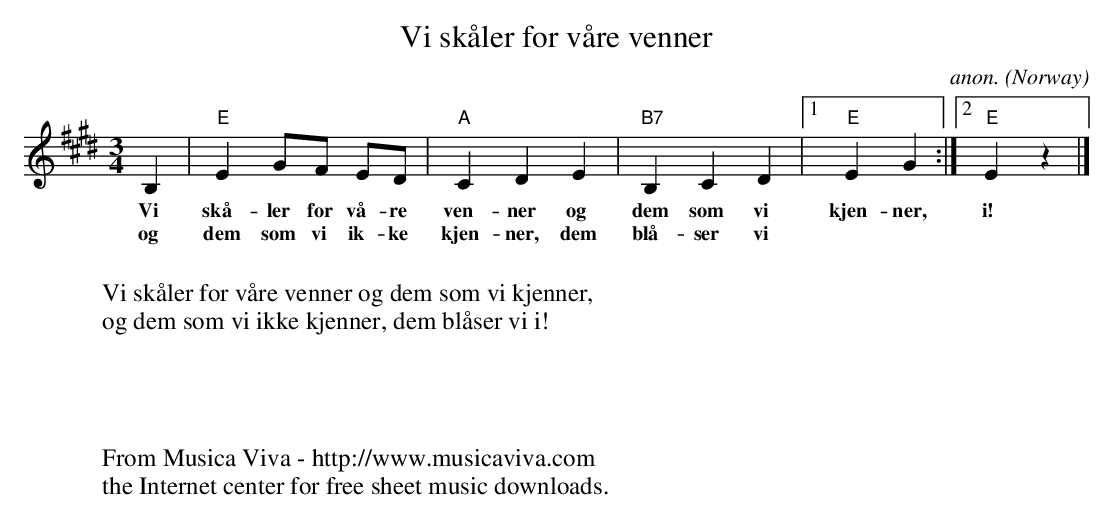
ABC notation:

X:1
T:Vi sk\aaler for v\aare venner
C:anon.
O:Norway
M:3/4
L:1/8
K:E
B,2|"E"E2GF ED|"A"C2D2E2|"B7"B,2C2D2|[1"E"E2G2:|[2"E"E2 z2|]
w:Vi sk\aa-ler for v\aa-re ven-ner og dem som vi kjen-ner, i!
w:og dem som vi ik-ke kjen-ner, dem bl\aa-ser vi
W:
W:Vi sk\aaler for v\aare venner og dem som vi kjenner,
W:og dem som vi ikke kjenner, dem bl\aaser vi i!
W:
W:
W:
W:
W:  From Musica Viva - http://www.musicaviva.com
W:  the Internet center for free sheet music downloads.
